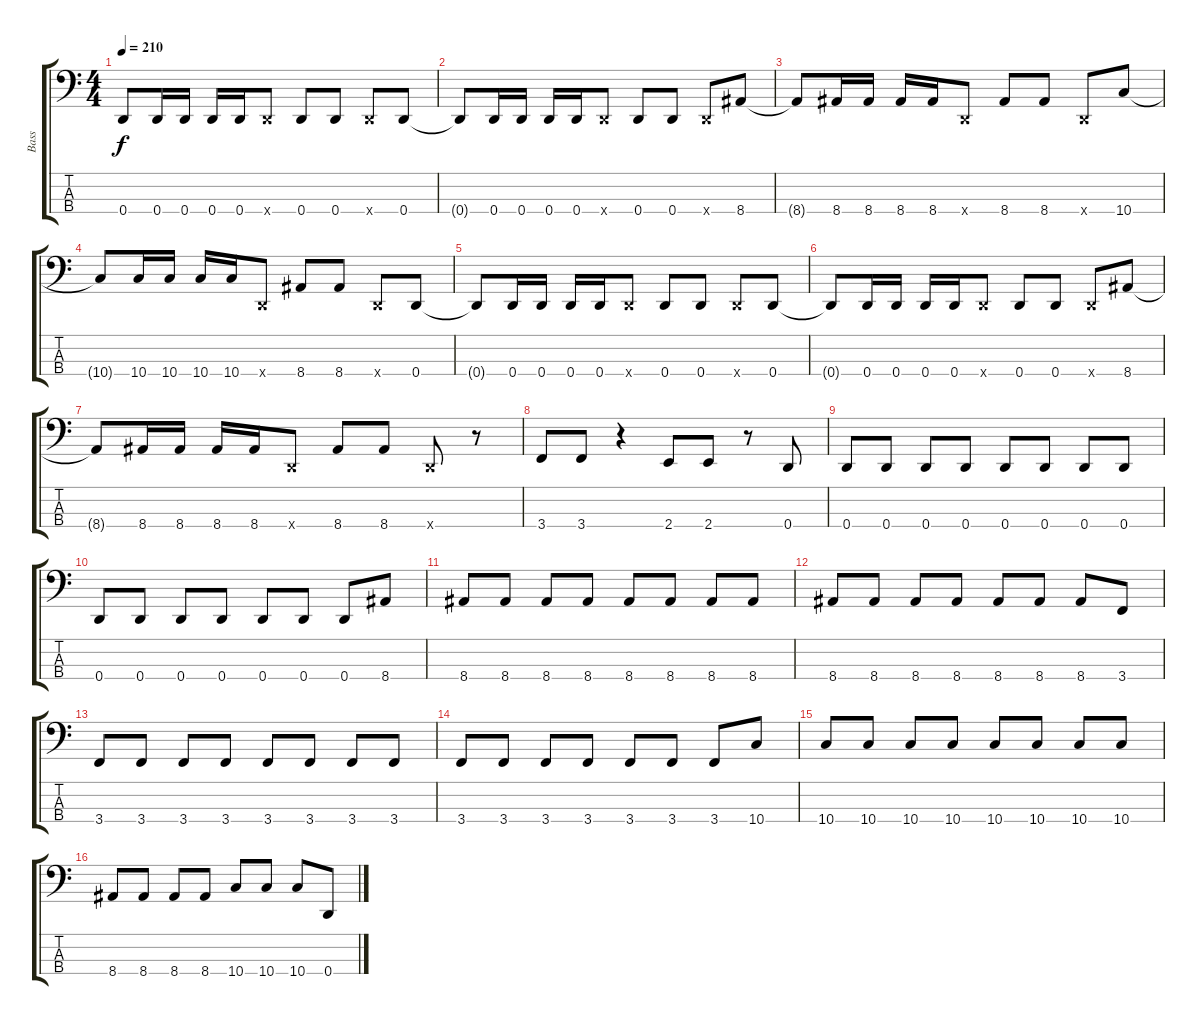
\track ("Bass " "Bass ") {instrument electricbassfinger}
\staff {score tabs}
\tuning (G2 D2 A1 D1) {hide}
\ts (4 4)
\tempo 210
\clef f4
\ks c
0.4{t}.8{dy f} 0.4.16 0.4.16 0.4.16 0.4.16 0.4{x}.8 0.4.8 0.4.8 0.4{x}.8 0.4.8 |
0.4{t}.8 0.4.16 0.4.16 0.4.16 0.4.16 0.4{x}.8 0.4.8 0.4.8 0.4{x}.8 8.4.8 |
8.4{t}.8 8.4.16 8.4.16 8.4.16 8.4.16 0.4{x}.8 8.4.8 8.4.8 0.4{x}.8 10.4.8 |
10.4{t}.8 10.4.16 10.4.16 10.4.16 10.4.16 0.4{x}.8 8.4.8 8.4.8 0.4{x}.8 0.4.8 |
0.4{t}.8 0.4.16 0.4.16 0.4.16 0.4.16 0.4{x}.8 0.4.8 0.4.8 0.4{x}.8 0.4.8 |
0.4{t}.8 0.4.16 0.4.16 0.4.16 0.4.16 0.4{x}.8 0.4.8 0.4.8 0.4{x}.8 8.4.8 |
8.4{t}.8 8.4.16 8.4.16 8.4.16 8.4.16 0.4{x}.8 8.4.8 8.4.8 0.4{x}.8 r.8 |
3.4.8 3.4.8 r.4 2.4.8 2.4.8 r.8 0.4.8 |
0.4.8 0.4.8 0.4.8 0.4.8 0.4.8 0.4.8 0.4.8 0.4.8 |
0.4.8 0.4.8 0.4.8 0.4.8 0.4.8 0.4.8 0.4.8 8.4.8 |
8.4.8 8.4.8 8.4.8 8.4.8 8.4.8 8.4.8 8.4.8 8.4.8 |
8.4.8 8.4.8 8.4.8 8.4.8 8.4.8 8.4.8 8.4.8 3.4.8 |
3.4.8 3.4.8 3.4.8 3.4.8 3.4.8 3.4.8 3.4.8 3.4.8 |
3.4.8 3.4.8 3.4.8 3.4.8 3.4.8 3.4.8 3.4.8 10.4.8 |
10.4.8 10.4.8 10.4.8 10.4.8 10.4.8 10.4.8 10.4.8 10.4.8 |
8.4.8 8.4.8 8.4.8 8.4.8 10.4.8 10.4.8 10.4.8 0.4.8
